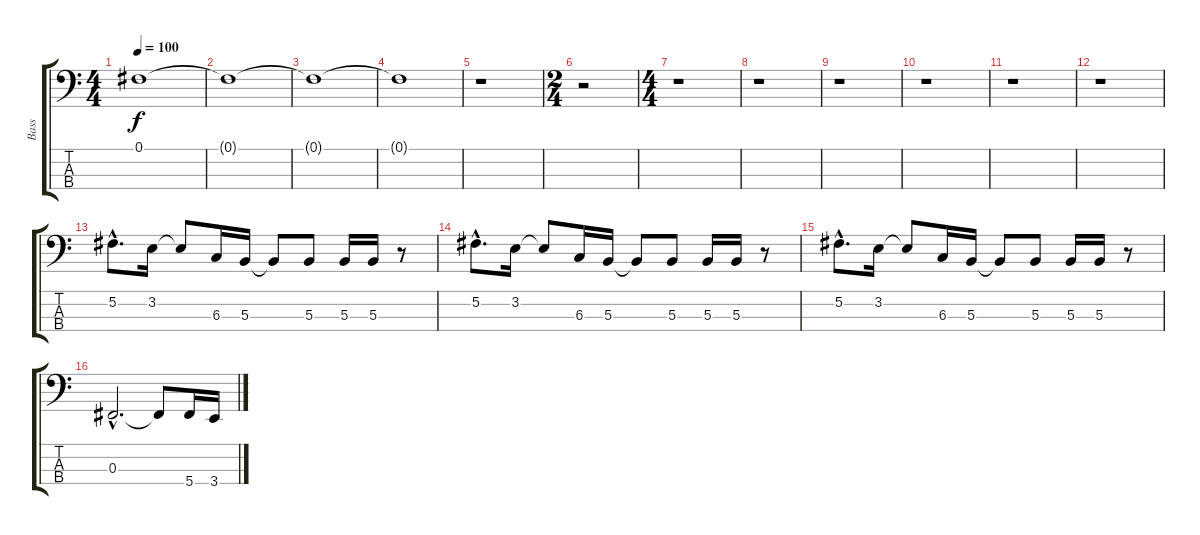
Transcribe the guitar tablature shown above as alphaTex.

\track ("Bass" "Bass") {instrument electricbassfinger}
\staff {score tabs}
\tuning (Gb2 Db2 Gb1 Db1) {hide}
\ts (4 4)
\tempo 100
\clef f4
\ks c
0.1{t}.1{dy f} |
0.1{t}.1 |
0.1{t}.1 |
0.1{t}.1 |
r.1 |
\ts (2 4)
r.2 |
\ts (4 4)
r.1 |
r.1 |
r.1 |
r.1 |
r.1 |
r.1 |
5.2{hac}.8{d} 3.2.16 3.2{t}.8 6.3.16 5.3.16 5.3{t}.8 5.3.8 5.3.16 5.3.16 r.8 |
5.2{hac}.8{d} 3.2.16 3.2{t}.8 6.3.16 5.3.16 5.3{t}.8 5.3.8 5.3.16 5.3.16 r.8 |
5.2{hac}.8{d} 3.2.16 3.2{t}.8 6.3.16 5.3.16 5.3{t}.8 5.3.8 5.3.16 5.3.16 r.8 |
0.3{hac}.2{d} 0.3{t}.8 5.4.16 3.4.16
